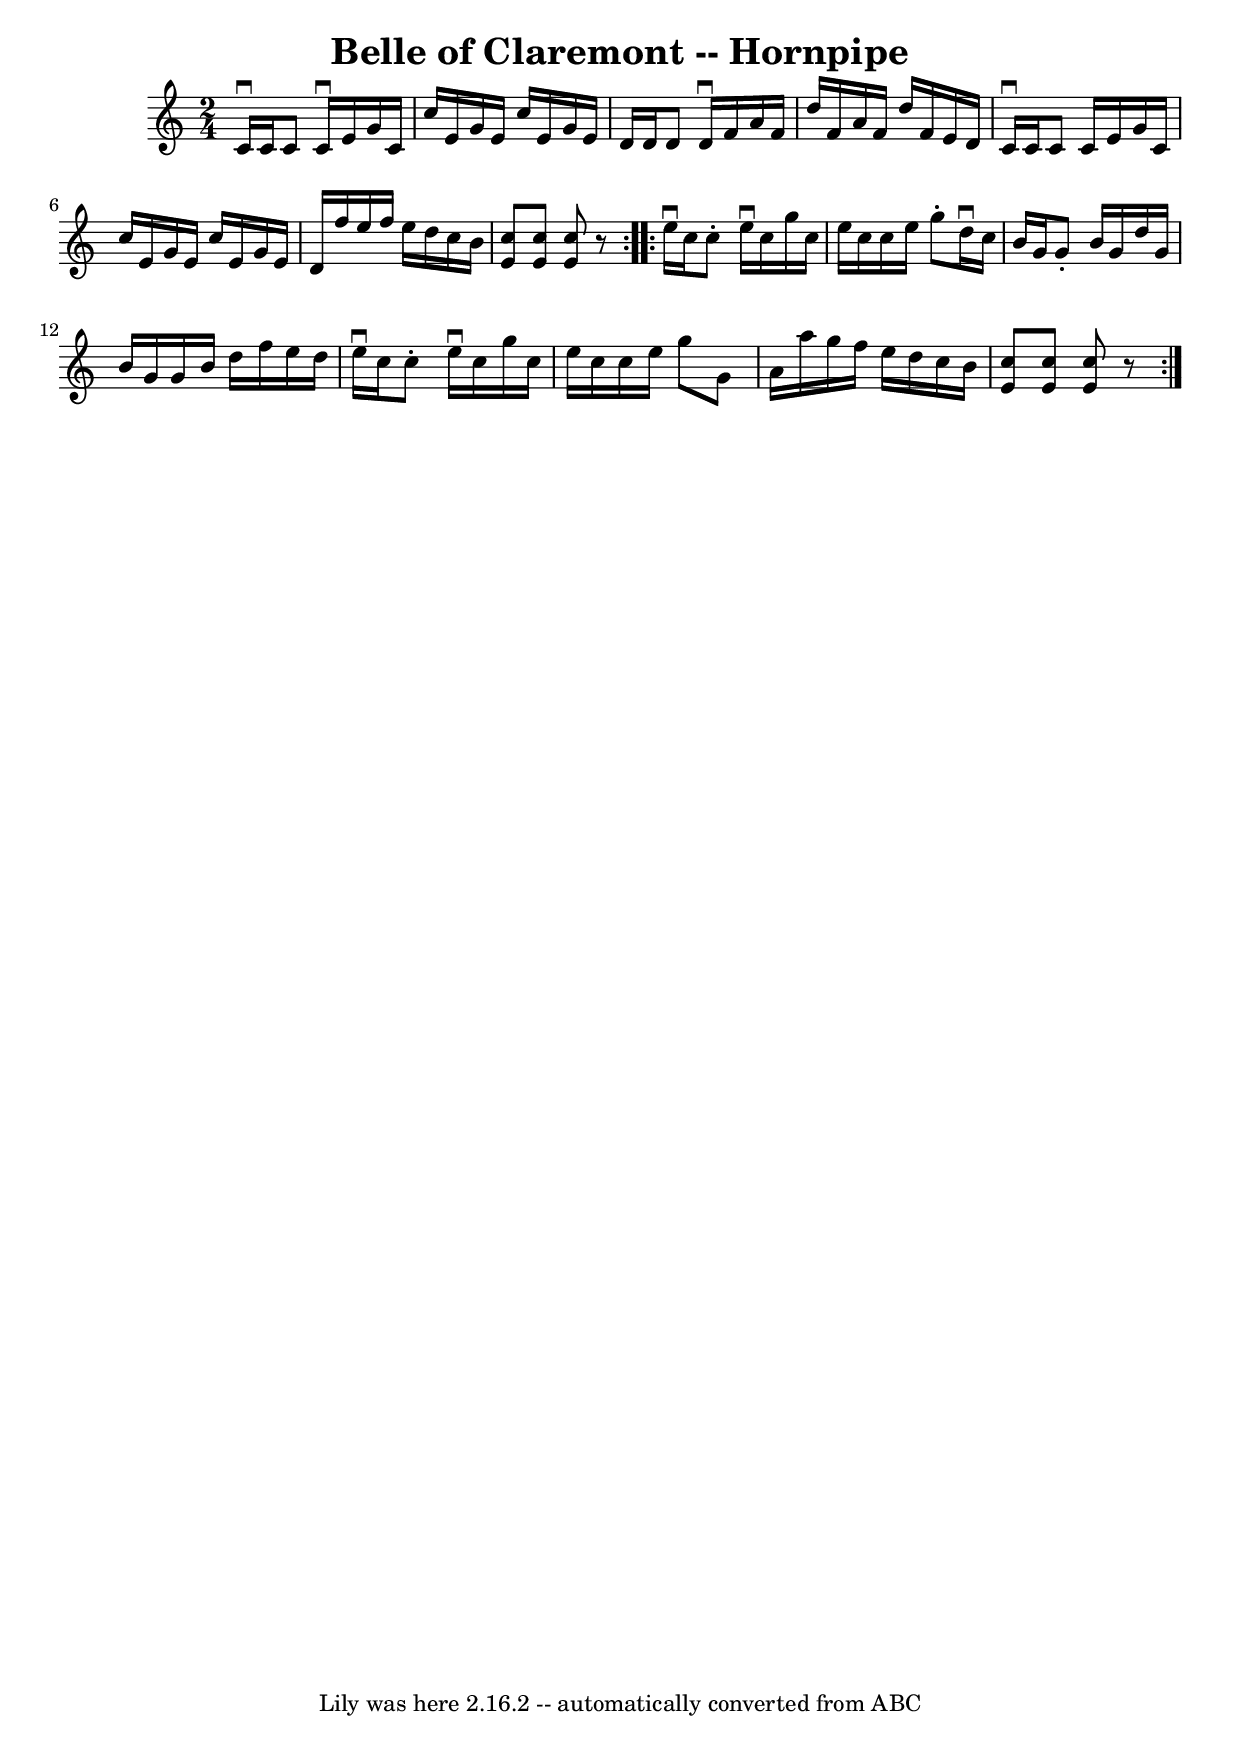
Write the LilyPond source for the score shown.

\version "2.16.2"
\include "Mammoth.ily"
\header {
  %% book = "Cole's 1000 Fiddle Tunes"
  crossRefNumber = "1"
  footnotes = ""
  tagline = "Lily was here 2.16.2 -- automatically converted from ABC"
  title = "Belle of Claremont -- Hornpipe"

}
voicedefault =  {



  \repeat volta 2 {

    \time 2/4 
    \key c \major
    c'16^\downbow c'16 c'8 c'16^\downbow e'16 g'16 c'16   |
    c''16 e'16 g'16 e'16 c''16 e'16 g'16 e'16   |
    d'16 d'16 d'8 d'16^\downbow f'16 a'16 f'16   |
    d''16 f'16 a'16 f'16 d''16 f'16 e'16 d'16   |
    c'16^\downbow c'16 c'8 c'16 e'16 g'16 c'16  |
    c''16 e'16 g'16 e'16 c''16 e'16 g'16 e'16   |
    d'16 f''16 e''16 f''16 e''16 d''16 c''16 b'16   |
    << c''8 e'8   >> << c''8 e'8   >> << c''8 e'8   >> r8 
  } 
  
  \repeat volta 2 {
    e''16^\downbow c''16 c''8-. e''16^\downbow c''16 g''16 c''16   |
    e''16 c''16 c''16 e''16 g''8-. d''16^\downbow c''16   |
    b'16 g'16 g'8-. b'16 g'16 d''16 g'16   |
    b'16 g'16 g'16 b'16 d''16 f''16 e''16 d''16   |
    e''16^\downbow c''16 c''8-. e''16^\downbow c''16 g''16 c''16  |
    e''16 c''16 c''16 e''16 g''8 g'8   |
    a'16 a''16 g''16 f''16 e''16 d''16 c''16 b'16   |
    << c''8 e'8   >> << c''8 e'8   >> << 
      c''8 e'8   >> r8 
  }   

}

\score{
  <<

    \context Staff="default"
    {
      \voicedefault 
      
    }

  >>
  \layout {
    
  }
  \midi {
  }

}
